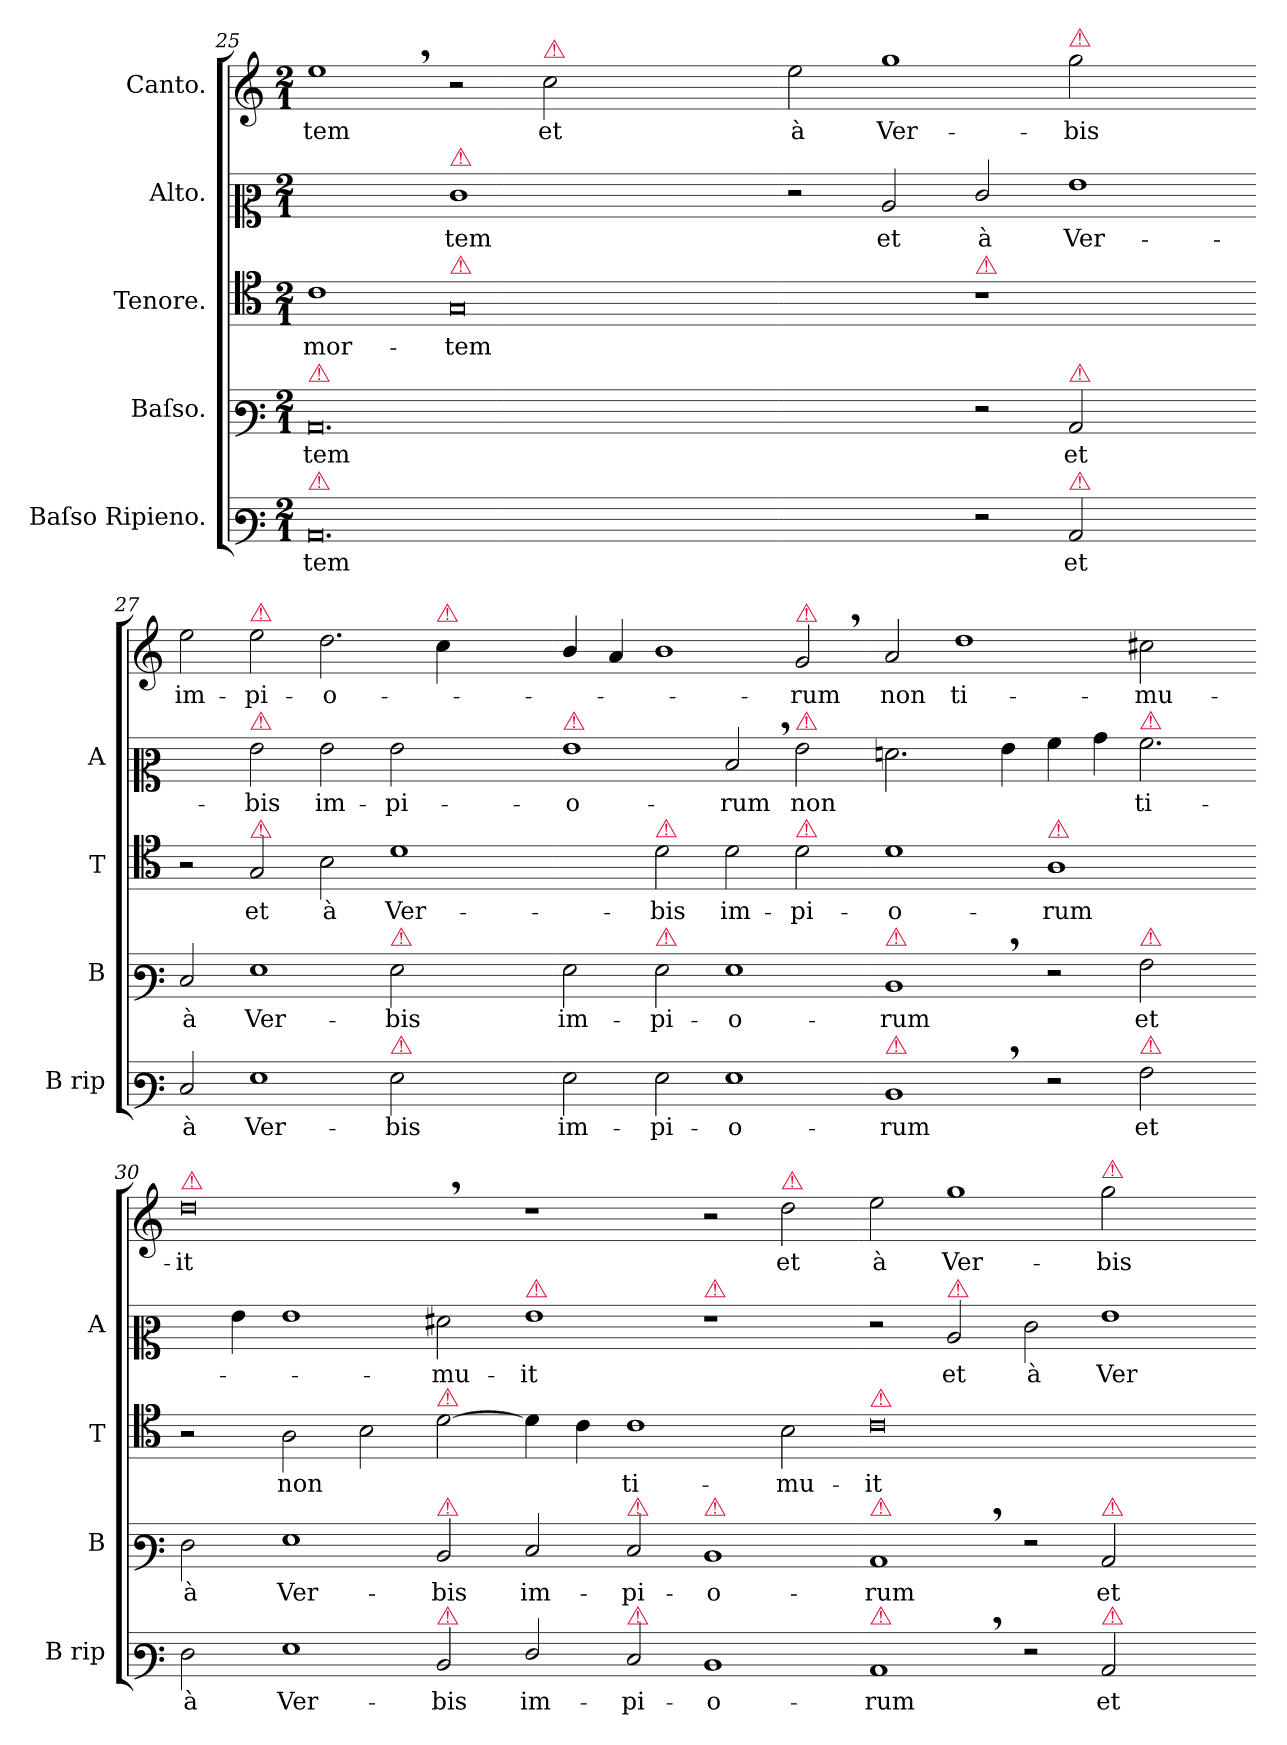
**kern	**text	**kern	**text	**kern	**text	**kern	**text	**kern	**text
*part5	*part5	*part4	*part4	*part3	*part3	*part2	*part2	*part1	*part1
*staff5	*staff5	*staff4	*staff4	*staff3	*staff3	*staff2	*staff2	*staff1	*staff1
*I"Baſso Ripieno.	*	*I"Baſso.	*	*I"Tenore.	*	*I"Alto.	*	*I"Canto.	*
*I'B rip	*	*I'B	*	*I'T	*	*I'A	*	*	*
*clefF3	*	*clefF3	*	*clefC4	*	*clefC2	*	*clefG2	*
*k[]	*	*k[]	*	*k[]	*	*k[]	*	*k[]	*
*G:mix	*	*G:mix	*	*G:mix	*	*G:mix	*	*G:mix	*
*M2/1	*	*M2/1	*	*M2/1	*	*M2/1	*	*M2/1	*
=25	=25	=25	=25	=25	=25	=25	=25	=25	=25
!	!	!LO:TX:a:color=crimson:t=⚠	!	!	!	!	!	!	!
!LO:TX:a:color=crimson:t=⚠	!	!	!	!	!	!	!	!	!
0.C	-tem	0.C	-tem	1c	mor-	1ryy	.	1ee,<	-tem
!	!	!	!	!	!	!LO:TX:a:color=crimson:t=⚠	!	!	!
!	!	!	!	!LO:TX:a:color=crimson:t=⚠	!	!	!	!	!
.	.	.	.	0G	-tem	1e	-tem	2r	.
!	!	!	!	!	!	!	!	!LO:TX:a:color=crimson:t=⚠	!
.	.	.	.	.	.	.	.	2cc\	et
.	.	.	.	.	.	1ryy	.	1ryy	.
=26-	=26-	=26-	=26-	=26-	=26-	=26-	=26-	=26-	=26-
1ryy	.	1ryy	.	1ryy	.	2r	.	2ee\	à
.	.	.	.	.	.	2c/	et	1gg	Ver-
!	!	!	!	!LO:TX:a:color=crimson:t=⚠	!	!	!	!	!
2r	.	2r	.	1r	.	2e/	à	.	.
!	!	!	!	!	!	!	!	!LO:TX:a:color=crimson:t=⚠	!
!	!	!LO:TX:a:color=crimson:t=⚠	!	!	!	!	!	!	!
!LO:TX:a:color=crimson:t=⚠	!	!	!	!	!	!	!	!	!
2C/	et	2C/	et	.	.	1g\	Ver-	2gg\	-bis
2ryy	.	2ryy	.	2ryy	.	.	.	2ryy	.
=27-	=27-	=27-	=27-	=27-	=27-	=27-	=27-	=27-	=27-
2E/	à	2E/	à	2r	.	2ryy	.	2ee\	im-
!	!	!	!	!	!	!	!	!LO:TX:a:color=crimson:t=⚠	!
!	!	!	!	!	!	!LO:TX:a:color=crimson:t=⚠	!	!	!
!	!	!	!	!LO:TX:a:color=crimson:t=⚠	!	!	!	!	!
1G	Ver-	1G	Ver-	2G/	et	2g\	-bis	2ee\	-pi-
.	.	.	.	2B\	à	2g\	im-	2.dd\	-o-
!	!	!LO:TX:a:color=crimson:t=⚠	!	!	!	!	!	!	!
!LO:TX:a:color=crimson:t=⚠	!	!	!	!	!	!	!	!	!
2G\	-bis	2G\	-bis	1d\	Ver-	2g\	-pi-	.	.
!	!	!	!	!	!	!	!	!LO:TX:a:color=crimson:t=⚠	!
.	.	.	.	.	.	.	.	4cc\	.
2ryy	.	2ryy	.	.	.	2ryy	.	2ryy	.
=28-	=28-	=28-	=28-	=28-	=28-	=28-	=28-	=28-	=28-
!	!	!	!	!	!	!LO:TX:a:color=crimson:t=⚠	!	!	!
2G\	im-	2G\	im-	2ryy	.	1g	-o-	4b/	.
.	.	.	.	.	.	.	.	4a/	.
!	!	!	!	!LO:TX:a:color=crimson:t=⚠	!	!	!	!	!
!	!	!LO:TX:a:color=crimson:t=⚠	!	!	!	!	!	!	!
2G\	-pi-	2G\	-pi-	2d\	-bis	.	.	1b	.
1G	-o-	1G	-o-	2d\	im-	2d,</	-rum	.	.
!	!	!	!	!	!	!	!	!LO:TX:a:color=crimson:t=⚠	!
!	!	!	!	!	!	!LO:TX:a:color=crimson:t=⚠	!	!	!
!	!	!	!	!LO:TX:a:color=crimson:t=⚠	!	!	!	!	!
.	.	.	.	2d\	-pi-	2g\	non	2g,</	-rum
=29-	=29-	=29-	=29-	=29-	=29-	=29-	=29-	=29-	=29-
!	!	!LO:TX:a:color=crimson:t=⚠	!	!	!	!	!	!	!
!LO:TX:a:color=crimson:t=⚠	!	!	!	!	!	!	!	!	!
1D,<	-rum	1D,<	-rum	1d	-o-	2.fn\	.	2a/	non
.	.	.	.	.	.	.	.	1dd	ti-
.	.	.	.	.	.	4g\	.	.	.
!	!	!	!	!LO:TX:a:color=crimson:t=⚠	!	!	!	!	!
2r	.	2r	.	1A	-rum	4a\	.	.	.
.	.	.	.	.	.	4b\	.	.	.
!	!	!	!	!	!	!LO:TX:a:color=crimson:t=⚠	!	!	!
!	!	!LO:TX:a:color=crimson:t=⚠	!	!	!	!	!	!	!
!LO:TX:a:color=crimson:t=⚠	!	!	!	!	!	!	!	!	!
2A\	et	2A\	et	.	.	2.a\	ti-	2cc#X\	-mu-
4ryy	.	4ryy	.	4ryy	.	.	.	4ryy	.
=30-	=30-	=30-	=30-	=30-	=30-	=30-	=30-	=30-	=30-
!	!	!	!	!	!	!	!	!LO:TX:a:color=crimson:t=⚠	!
2F\	à	2F\	à	2r	.	4ryy	.	0dd,<	-it
.	.	.	.	.	.	4g\	.	.	.
1G	Ver-	1G	Ver-	2A\	non	1g	.	.	.
.	.	.	.	2B\	.	.	.	.	.
!	!	!	!	!LO:TX:a:color=crimson:t=⚠	!	!	!	!	!
!	!	!LO:TX:a:color=crimson:t=⚠	!	!	!	!	!	!	!
!LO:TX:a:color=crimson:t=⚠	!	!	!	!	!	!	!	!	!
2D/	-bis	2D/	-bis	[2d\	.	2f#X\	-mu-	.	.
=31-	=31-	=31-	=31-	=31-	=31-	=31-	=31-	=31-	=31-
!	!	!	!	!	!	!LO:TX:a:color=crimson:t=⚠	!	!	!
2F/	im-	2E/	im-	4d\]	.	1g	-it	1r	.
.	.	.	.	4c\	.	.	.	.	.
!	!	!LO:TX:a:color=crimson:t=⚠	!	!	!	!	!	!	!
!LO:TX:a:color=crimson:t=⚠	!	!	!	!	!	!	!	!	!
2E/	-pi-	2E/	-pi-	1c	ti-	.	.	.	.
!	!	!	!	!	!	!LO:TX:a:color=crimson:t=⚠	!	!	!
!	!	!LO:TX:a:color=crimson:t=⚠	!	!	!	!	!	!	!
1D	-o-	1D	-o-	.	.	1r	.	2r	.
!	!	!	!	!	!	!	!	!LO:TX:a:color=crimson:t=⚠	!
.	.	.	.	2B\	-mu-	.	.	2dd\	et
=32-	=32-	=32-	=32-	=32-	=32-	=32-	=32-	=32-	=32-
!	!	!	!	!LO:TX:a:color=crimson:t=⚠	!	!	!	!	!
!	!	!LO:TX:a:color=crimson:t=⚠	!	!	!	!	!	!	!
!LO:TX:a:color=crimson:t=⚠	!	!	!	!	!	!	!	!	!
1C,<	-rum	1C,<	-rum	0c	-it	2r	.	2ee\	à
!	!	!	!	!	!	!LO:TX:a:color=crimson:t=⚠	!	!	!
.	.	.	.	.	.	2c/	et	1gg	Ver-
2r	.	2r	.	.	.	2e\	à	.	.
!	!	!	!	!	!	!	!	!LO:TX:a:color=crimson:t=⚠	!
!	!	!LO:TX:a:color=crimson:t=⚠	!	!	!	!	!	!	!
!LO:TX:a:color=crimson:t=⚠	!	!	!	!	!	!	!	!	!
2C/	et	2C/	et	.	.	1g\	Ver-	2gg\	-bis
2ryy	.	2ryy	.	2ryy	.	.	.	2ryy	.
=-	=-	=-	=-	=-	=-	=-	=-	=-	=-
*-	*-	*-	*-	*-	*-	*-	*-	*-	*-
